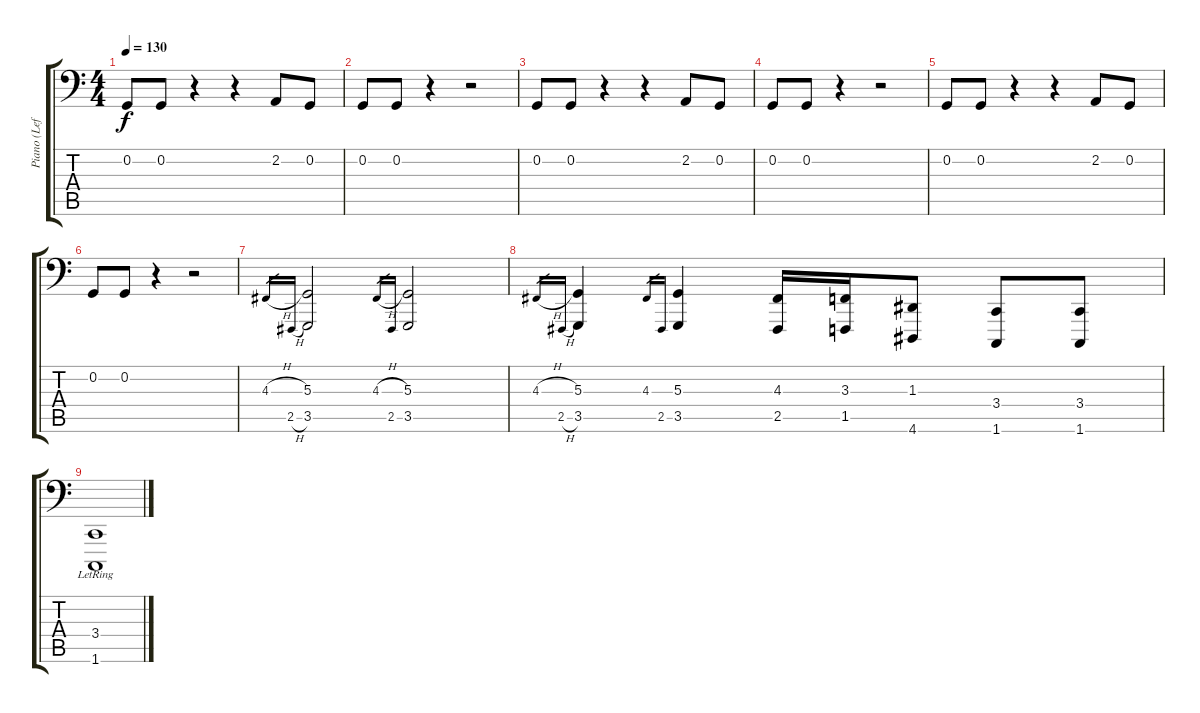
\track ("Piano (Left hand only)" "Piano (Lef") {instrument brightacousticpiano}
\staff {score tabs}
\tuning (C3 G2 D2 A1 E1 B0) {hide}
\ts (4 4)
\tempo 130
\clef f4
\ks c
0.2.8{dy f} 0.2.8 r.4 r.4 2.2.8 0.2.8 |
0.2.8 0.2.8 r.4 r.2 |
0.2.8 0.2.8 r.4 r.4 2.2.8 0.2.8 |
0.2.8 0.2.8 r.4 r.2 |
0.2.8 0.2.8 r.4 r.4 2.2.8 0.2.8 |
0.2.8 0.2.8 r.4 r.2 |
4.3{h}.16{gr} 2.5{h}.16{gr} (5.3 3.5).2 4.3{h}.16{gr} 2.5.16{gr} (5.3 3.5).2 |
4.3{h}.16{gr} 2.5{h}.16{gr} (5.3 3.5).4 4.3.16{gr} 2.5.16{gr} (5.3 3.5).4 (4.3 2.5).16 (3.3 1.5).16 (1.3 4.6).8 (3.4 1.6).8 (3.4 1.6).8 |
(3.4{lr} 1.6{lr}).1
